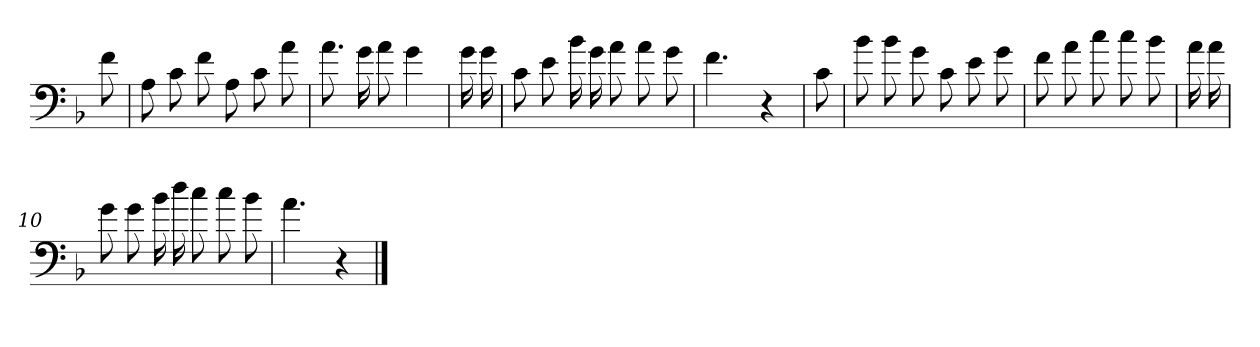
**kern
*part1
*staff1
*clefF4
*k[b-]
*F:
=
8f
=1
8A
8c
8f
8A
8c
8a
=2
8.a
16g
8a
4g
=3
16g
16g
=4
8c
8e
16b-
16g
8a
8a
8g
=5
4.f
4r
=6
8c
=7
8b-
8b-
8g
8c
8e
8g
=8
8f
8a
8cc
8cc
8b-
=9
16a
16a
=10
8g
8g
16b-
16dd
8cc
8cc
8b-
=11
4.a
4r
==
*-
